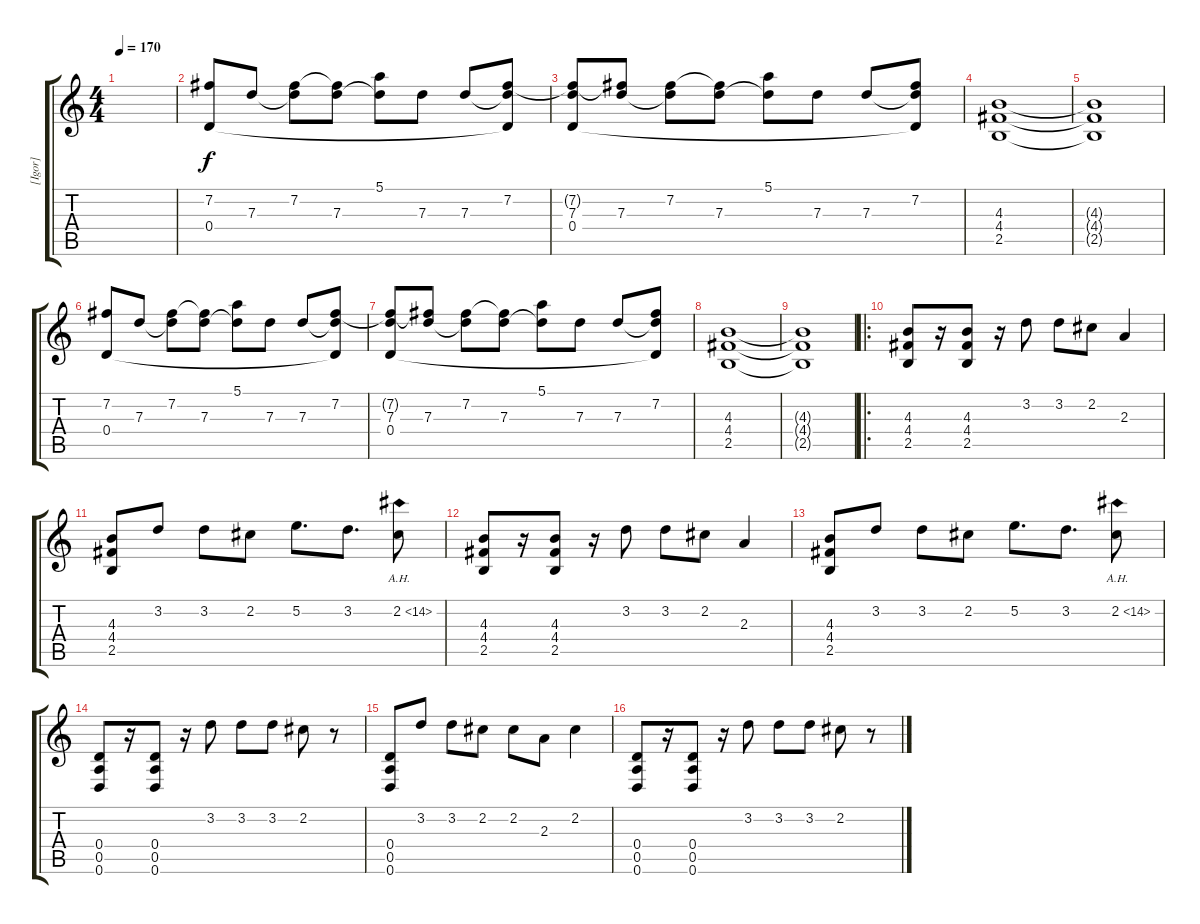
\track ("[Igor]" "[Igor]") {instrument distortionguitar}
\staff {score tabs}
\tuning (E4 B3 G3 D3 A2 D2) {hide}
\ts (4 4)
\tempo 170
\clef g2
\ks c
|
(7.2 0.4).8 7.3.8 (7.2 7.3{t}).8 (7.2{t} 7.3).8 (5.1 7.3{t}).8 7.3.8 7.3.8 (7.2 7.3{t} 0.4{t}).8 |
(7.2{t} 7.3 0.4).8 (7.2{t} 7.3).8 (7.2 7.3{t}).8 (7.2{t} 7.3).8 (5.1 7.3{t}).8 7.3.8 7.3.8 (7.2 7.3{t} 0.4{t}).8 |
(4.3 4.4 2.5).1 |
(4.3{t} 4.4{t} 2.5{t}).1 |
(7.2 0.4).8 7.3.8 (7.2 7.3{t}).8 (7.2{t} 7.3).8 (5.1 7.3{t}).8 7.3.8 7.3.8 (7.2 7.3{t} 0.4{t}).8 |
(7.2{t} 7.3 0.4).8 (7.2{t} 7.3).8 (7.2 7.3{t}).8 (7.2{t} 7.3).8 (5.1 7.3{t}).8 7.3.8 7.3.8 (7.2 7.3{t} 0.4{t}).8 |
(4.3 4.4 2.5).1 |
(4.3{t} 4.4{t} 2.5{t}).1 |
\ro
(4.3 4.4 2.5).8 r.16 (4.3 4.4 2.5).8 r.16 3.2.8 3.2.8 2.2.8 2.3.4 |
(4.3 4.4 2.5).8 3.2.8 3.2.8 2.2.8 5.2.8{d} 3.2.8{d} 2.2{ah 12}.8 |
(4.3 4.4 2.5).8 r.16 (4.3 4.4 2.5).8 r.16 3.2.8 3.2.8 2.2.8 2.3.4 |
(4.3 4.4 2.5).8 3.2.8 3.2.8 2.2.8 5.2.8{d} 3.2.8{d} 2.2{ah 12}.8 |
(0.4 0.5 0.6).8 r.16 (0.4 0.5 0.6).8 r.16 3.2.8 3.2.8 3.2.8 2.2.8 r.8 |
(0.4 0.5 0.6).8 3.2.8 3.2.8 2.2.8 2.2.8 2.3.8 2.2.4 |
(0.4 0.5 0.6).8 r.16 (0.4 0.5 0.6).8 r.16 3.2.8 3.2.8 3.2.8 2.2.8 r.8
